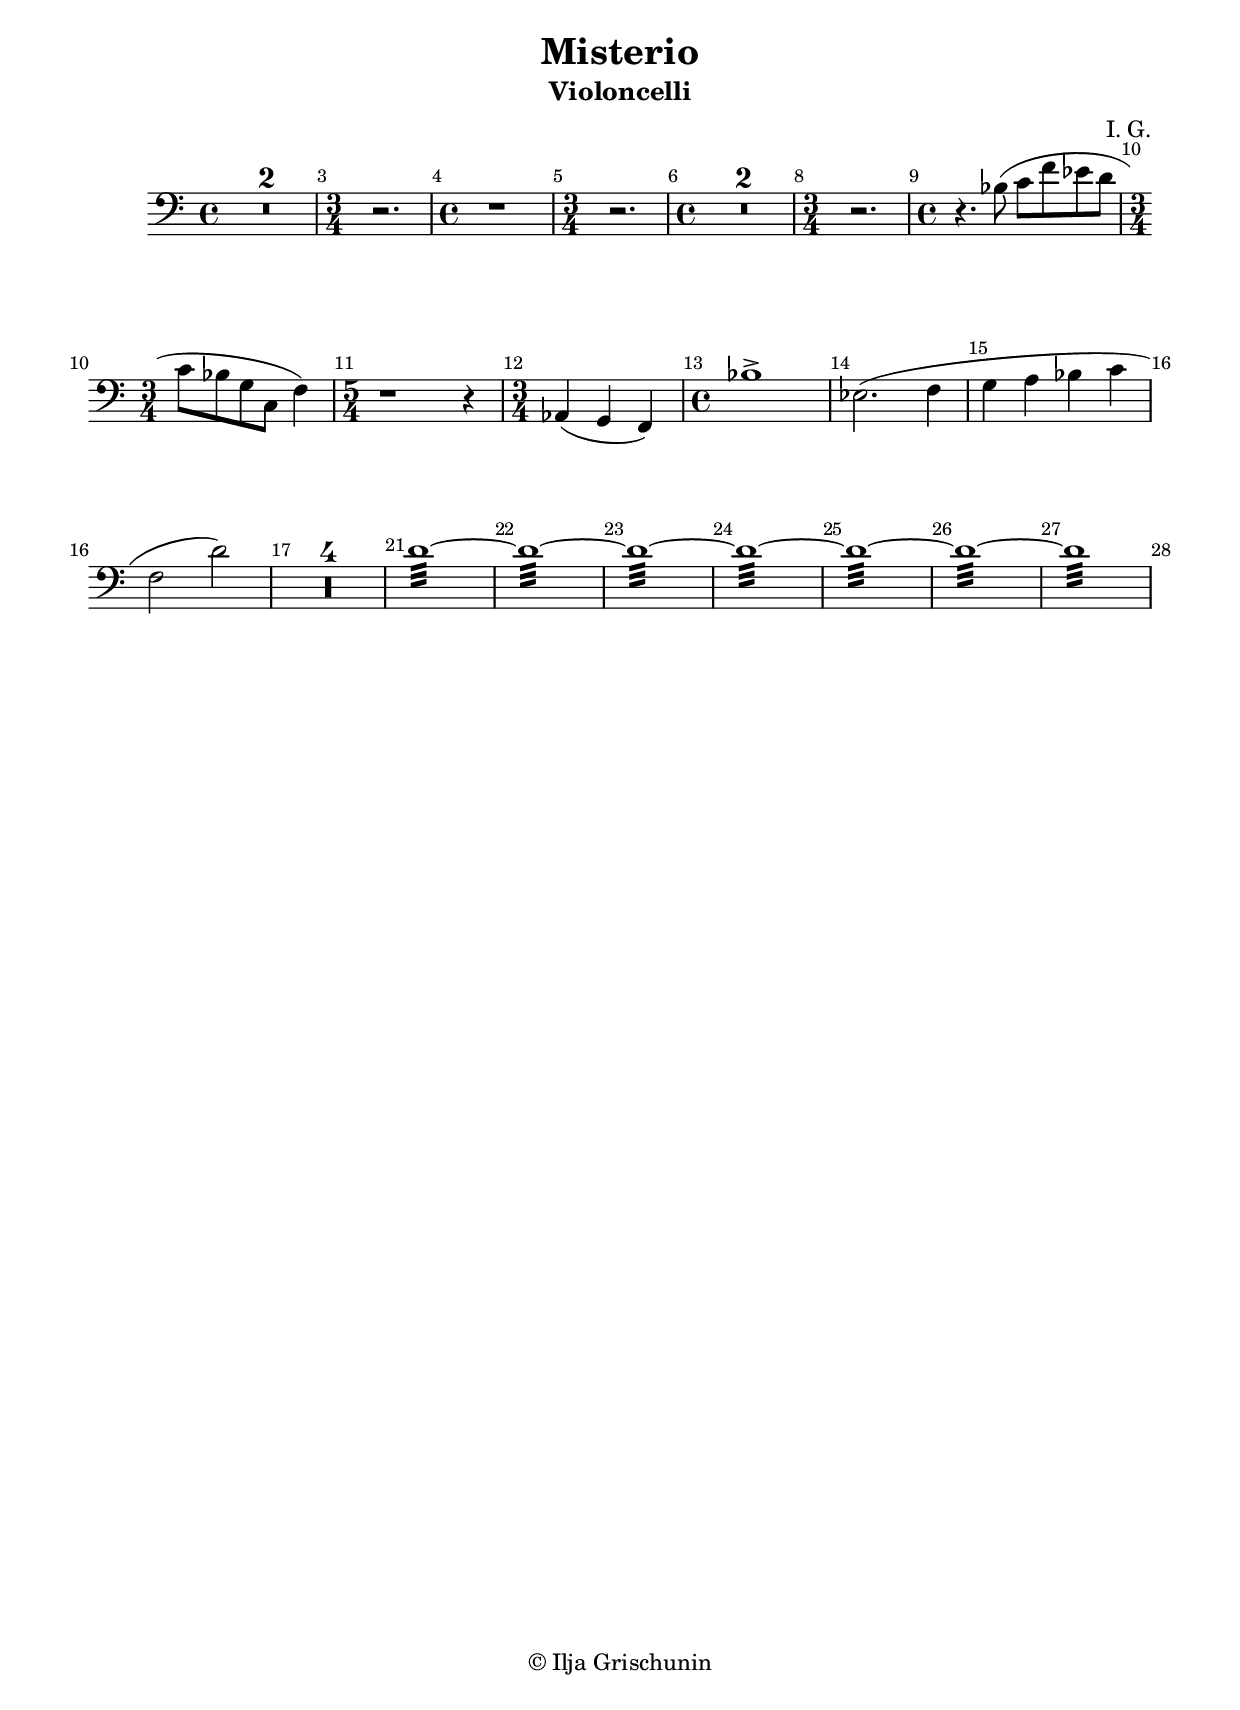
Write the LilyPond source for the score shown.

\version "2.19.15"
%\version "2.18.0"

\language "deutsch"

\header {
  title = "Misterio"
  subtitle = "Violoncelli"
  meter = ""
  composer = "I. G."
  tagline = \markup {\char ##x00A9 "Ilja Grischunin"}
}

\paper {
  #(set-paper-size "a4")
  top-system-spacing.basic-distance = #15
  top-markup-spacing.basic-distance = #5
  markup-system-spacing.basic-distance = #15
  system-system-spacing.basic-distance = #18
  last-bottom-spacing.basic-distance = #15
  left-margin = 15
  right-margin = 15
  %two-sided = ##t
  %inner-margin = 25
  %outer-margin = 15
}

\layout {
  indent = 10
  \context {
    \Score
    \override BarNumber.break-visibility = ##(#t #t #t)
    %\remove "Bar_number_engraver"
  }
}

\version "2.19.15"
%\version "2.18.0"

\language "deutsch"

vcMusic = \relative {
  \clef bass
  \set Score.skipBars = ##t
  \time 4/4 R1*2
  \time 3/4 r2.
  \time 4/4 r1
  \time 3/4 r2.
  \time 4/4 R1*2
  \time 3/4 r2.
  \time 4/4 r4. b8( c f es d
  \time 3/4 c b g c, f4)
  \time 5/4 r1 r4
  \time 3/4 as,4( g f)
  \time 4/4 b'1->
  es,2.( f4 g a b c f,2 d') R1*4
  \repeat unfold 6 {
    \repeat tremolo 32 {d32~}
  }
  \repeat tremolo 32 {d32}
}


\score {
  \vcMusic
  %\midi {}
}